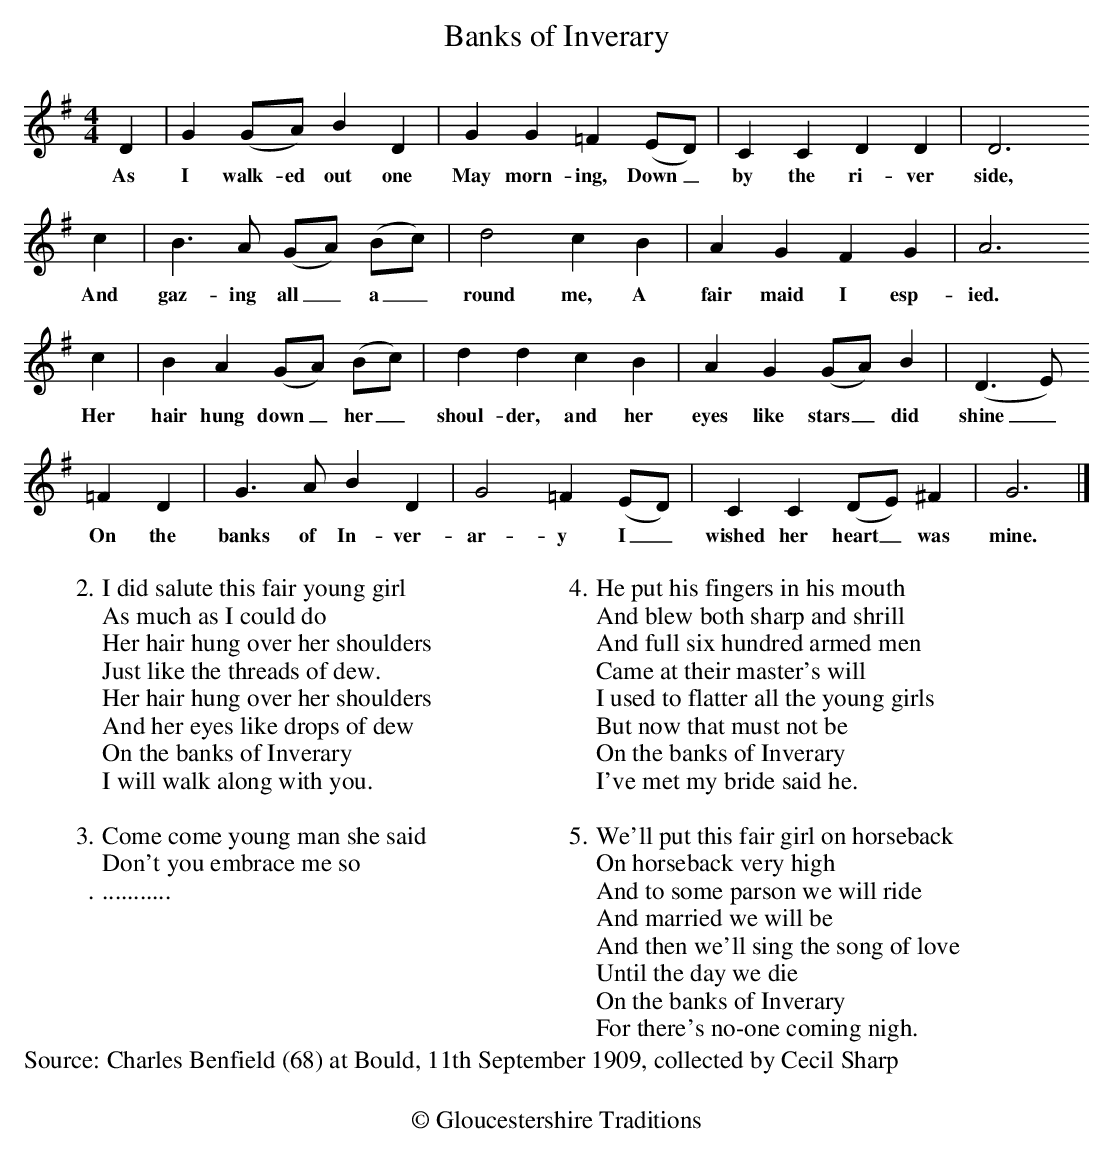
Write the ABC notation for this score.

X:1
T: Banks of Inverary
M: 4/4
L: 1/4
K: G
D | G(G/A/)BD | GG=F(E/D/) | CCDD | D3
w:As I walk-ed out one May morn-ing, Down_ by the ri-ver side,
c | B3/A/ (G/A/) (B/c/) | d2cB | AGFG | A3
w:And gaz-ing all_ a_round me, A fair maid I esp-ied.
c | BA(G/A/) (B/c/) | ddcB | AG(G/A/)B | (D3/E/)
w:Her hair hung down_her_ shoul-der, and her eyes like stars_ did shine_
=FD | G3/A/BD | G2=F(E/D/) | CC(D/E/)^F | G3 |]
w:On the banks of In-ver-ar-y I_ wished her heart_ was mine.
%%text
%%text
W:2. I did salute this fair young girl
W:As much as I could do
W:Her hair hung over her shoulders
W:Just like the threads of dew.
W:Her hair hung over her shoulders
W:And her eyes like drops of dew
W:On the banks of Inverary
W:I will walk along with you.
W:
W:3. Come come young man she said
W:Don't you embrace me so
W: ............
W:
W:4. He put his fingers in his mouth
W:And blew both sharp and shrill
W:And full six hundred armed men
W:Came at their master's will
W:I used to flatter all the young girls
W:But now that must not be
W:On the banks of Inverary
W:I've met my bride said he.
W:
W:5. We'll put this fair girl on horseback
W:On horseback very high
W:And to some parson we will ride
W:And married we will be
W:And then we'll sing the song of love
W:Until the day we die
W:On the banks of Inverary
W:For there's no-one coming nigh.
